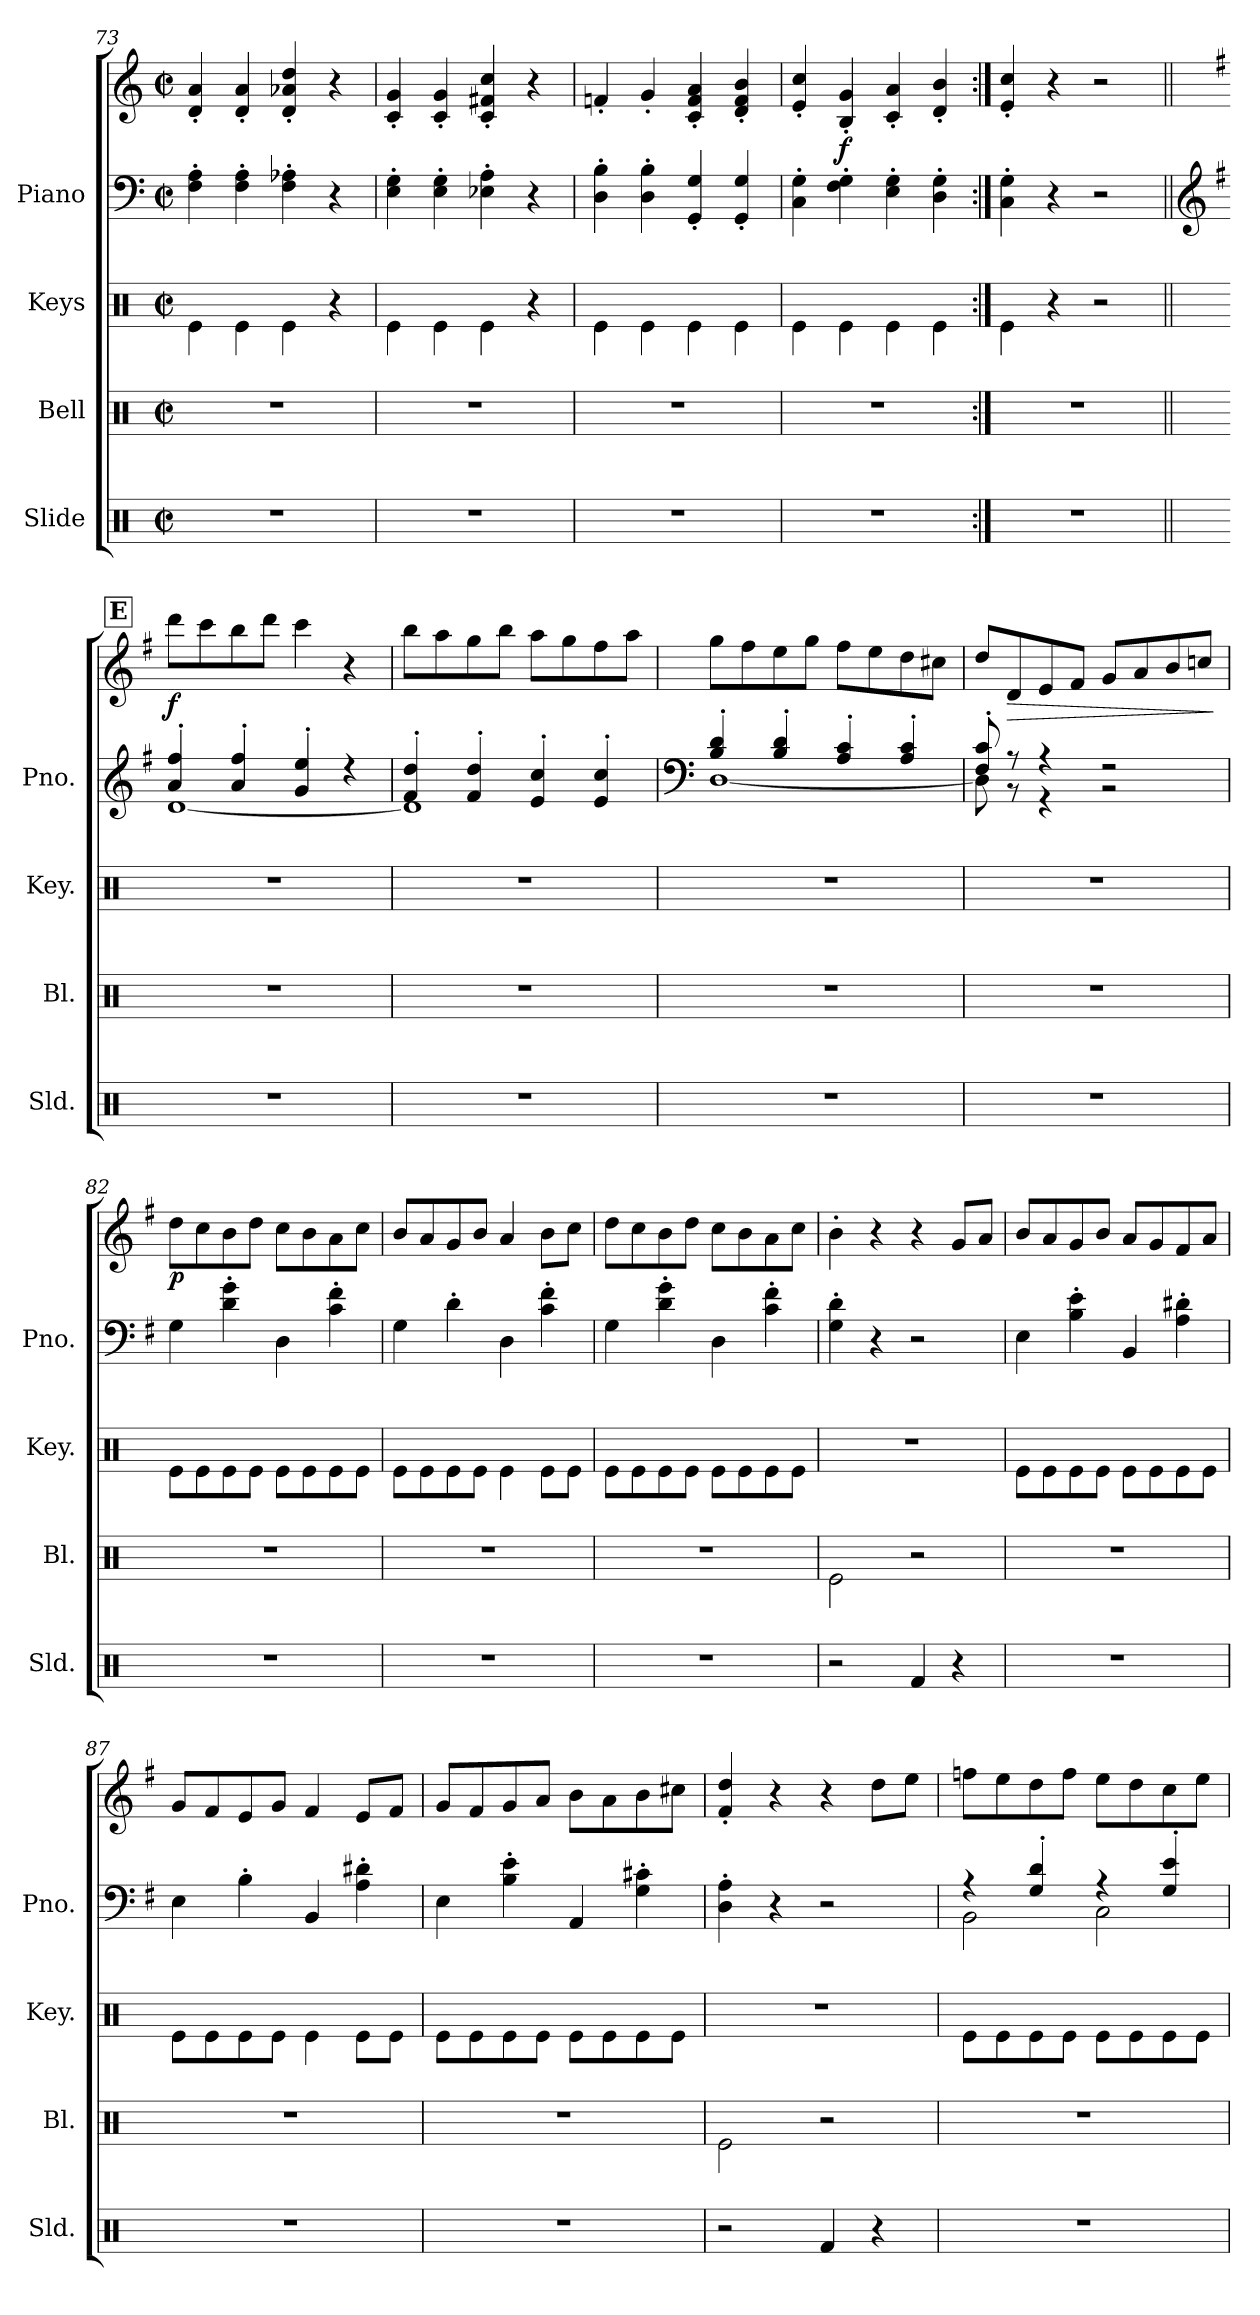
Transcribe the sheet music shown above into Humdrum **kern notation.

**kern	**kern	**kern	**kern	**kern	**dynam
*part4	*part3	*part2	*part1	*part1	*part1
*staff5	*staff4	*staff3	*staff2	*staff1	*staff1/2
*I"Slide	*I"Bell	*I"Keys	*I"Piano	*	*
*I'Sld.	*I'Bl.	*I'Key.	*I'Pno.	*	*
*clefX	*clefX	*clefX	*clefF4	*clefG2	*
*k[]	*k[]	*k[]	*k[]	*k[]	*
*M2/2	*M2/2	*M2/2	*M2/2	*M2/2	*
*met(c|)	*met(c|)	*met(c|)	*met(c|)	*met(c|)	*
=73	=73	=73	=73	=73	=73
1r	1r	4Re\	4F\' 4A\'	4d/' 4a/'	.
.	.	4Re\	4F\' 4A\'	4d/' 4a/'	.
.	.	4Re\	4F\' 4A-X\'	4d/' 4a-X/' 4dd/'	.
.	.	4r	4r	4r	.
=74	=74	=74	=74	=74	=74
1r	1r	4Re\	4E\' 4G\'	4c/' 4g/'	.
.	.	4Re\	4E\' 4G\'	4c/' 4g/'	.
.	.	4Re\	4E-X\' 4A\'	4c/' 4f#X/' 4cc/'	.
.	.	4r	4r	4r	.
=75	=75	=75	=75	=75	=75
1r	1r	4Re\	4D\' 4B\'	4fn'/	.
.	.	4Re\	4D\' 4B\'	4g'/	.
.	.	4Re\	4GG/' 4G/'	4c/' 4f/' 4a/'	.
.	.	4Re\	4GG/' 4G/'	4d/' 4f/' 4b/'	.
=76	=76	=76	=76	=76	=76
1r	1r	4Re\	4C\' 4G\'	4e/' 4cc/'	.
!	!	!	!	!	!LO:DY:b
.	.	4Re\	4F\' 4G\'	4B/' 4g/'	f
.	.	4Re\	4E\' 4G\'	4c/' 4a/'	.
.	.	4Re\	4D\' 4G\'	4d/' 4b/'	.
=77:|!	=77:|!	=77:|!	=77:|!	=77:|!	=77:|!
1r	1r	4Re\	4C\' 4G\'	4e/' 4cc/'	.
.	.	4r	4r	4r	.
.	.	2r	2r	2r	.
!!LO:LB:g=z
!!LO:REH:place=s1:a:B:fs=14:t=E
=78||	=78||	=78||	=78||	=78||	=78||
*	*	*	*clefG2	*	*
*	*	*	*k[f#]	*k[f#]	*
*	*	*	*^	*	*
!	!	!	!	!	!	!LO:DY:b
1r	1r	1r	4a/' 4ff#/'	[1d	8ddd\L	f
.	.	.	.	.	8ccc\	.
.	.	.	4a/' 4ff#/'	.	8bb\	.
.	.	.	.	.	8ddd\J	.
.	.	.	4g/' 4ee/'	.	4ccc\	.
.	.	.	4r	.	4r	.
=79	=79	=79	=79	=79	=79	=79
1r	1r	1r	4f#/' 4dd/'	1d]	8bb\L	.
.	.	.	.	.	8aa\	.
.	.	.	4f#/' 4dd/'	.	8gg\	.
.	.	.	.	.	8bb\J	.
.	.	.	4e/' 4cc/'	.	8aa\L	.
.	.	.	.	.	8gg\	.
.	.	.	4e/' 4cc/'	.	8ff#\	.
.	.	.	.	.	8aa\J	.
=80	=80	=80	=80	=80	=80	=80
*	*	*	*clefF4	*	*	*
1r	1r	1r	4B/' 4d/'	[1D	8gg\L	.
.	.	.	.	.	8ff#\	.
.	.	.	4B/' 4d/'	.	8ee\	.
.	.	.	.	.	8gg\J	.
.	.	.	4A/' 4c/'	.	8ff#\L	.
.	.	.	.	.	8ee\	.
.	.	.	4A/' 4c/'	.	8dd\	.
.	.	.	.	.	8cc#X\J	.
=81	=81	=81	=81	=81	=81	=81
1r	1r	1r	8F#/' 8c/'	8D\]	8dd/L	.
!	!	!	!	!	!	!LO:HP:b
.	.	.	8r	8r	8d/	>
.	.	.	4r	4r	8e/	.
.	.	.	.	.	8f#/J	.
.	.	.	2r	2r	8g/L	.
.	.	.	.	.	8a/	.
.	.	.	.	.	8b/	.
.	.	.	.	.	8ccn/J	.
*	*	*	*v	*v	*	*
.	.	.	.	.	]
=82	=82	=82	=82	=82	=82
!	!	!	!	!	!LO:DY:b
1r	1r	8Re\L	4G\	8dd\L	p
.	.	8Re\	.	8cc\	.
.	.	8Re\	4d\' 4g\'	8b\	.
.	.	8Re\J	.	8dd\J	.
.	.	8Re\L	4D\	8cc\L	.
.	.	8Re\	.	8b\	.
.	.	8Re\	4c\' 4f#\'	8a\	.
.	.	8Re\J	.	8cc\J	.
!!LO:LB:g=z
=83	=83	=83	=83	=83	=83
1r	1r	8Re\L	4G\	8b/L	.
.	.	8Re\	.	8a/	.
.	.	8Re\	4d'\	8g/	.
.	.	8Re\J	.	8b/J	.
.	.	4Re\	4D\	4a/	.
.	.	8Re\L	4c\' 4f#\'	8b\L	.
.	.	8Re\J	.	8cc\J	.
=84	=84	=84	=84	=84	=84
1r	1r	8Re\L	4G\	8dd\L	.
.	.	8Re\	.	8cc\	.
.	.	8Re\	4d\' 4g\'	8b\	.
.	.	8Re\J	.	8dd\J	.
.	.	8Re\L	4D\	8cc\L	.
.	.	8Re\	.	8b\	.
.	.	8Re\	4c\' 4f#\'	8a\	.
.	.	8Re\J	.	8cc\J	.
=85	=85	=85	=85	=85	=85
2r	2Re\	1r	4G\' 4d\'	4b'\	.
.	.	.	4r	4r	.
4Rf/	2r	.	2r	4r	.
4r	.	.	.	8g/L	.
.	.	.	.	8a/J	.
=86	=86	=86	=86	=86	=86
1r	1r	8Re\L	4E\	8b/L	.
.	.	8Re\	.	8a/	.
.	.	8Re\	4B\' 4e\'	8g/	.
.	.	8Re\J	.	8b/J	.
.	.	8Re\L	4BB/	8a/L	.
.	.	8Re\	.	8g/	.
.	.	8Re\	4A\' 4d#X\'	8f#/	.
.	.	8Re\J	.	8a/J	.
=87	=87	=87	=87	=87	=87
1r	1r	8Re\L	4E\	8g/L	.
.	.	8Re\	.	8f#/	.
.	.	8Re\	4B'\	8e/	.
.	.	8Re\J	.	8g/J	.
.	.	4Re\	4BB/	4f#/	.
.	.	8Re\L	4A\' 4d#X\'	8e/L	.
.	.	8Re\J	.	8f#/J	.
=88	=88	=88	=88	=88	=88
1r	1r	8Re\L	4E\	8g/L	.
.	.	8Re\	.	8f#/	.
.	.	8Re\	4B\' 4e\'	8g/	.
.	.	8Re\J	.	8a/J	.
.	.	8Re\L	4AA/	8b\L	.
.	.	8Re\	.	8a\	.
.	.	8Re\	4G\' 4c#X\'	8b\	.
.	.	8Re\J	.	8cc#X\J	.
!!LO:PB:g=z
=89	=89	=89	=89	=89	=89
2r	2Re\	1r	4D\' 4A\'	4f#/' 4dd/'	.
.	.	.	4r	4r	.
4Rf/	2r	.	2r	4r	.
4r	.	.	.	8dd\L	.
.	.	.	.	8ee\J	.
=90	=90	=90	=90	=90	=90
*	*	*	*^	*	*
1r	1r	8Re\L	4r	2BB\	8ffn\L	.
.	.	8Re\	.	.	8ee\	.
.	.	8Re\	4G/' 4d/'	.	8dd\	.
.	.	8Re\J	.	.	8ff\J	.
.	.	8Re\L	4r	2C\	8ee\L	.
.	.	8Re\	.	.	8dd\	.
.	.	8Re\	4G/' 4e/'	.	8cc\	.
.	.	8Re\J	.	.	8ee\J	.
*	*	*	*v	*v	*	*
=	=	=	=	=	=
*-	*-	*-	*-	*-	*-
